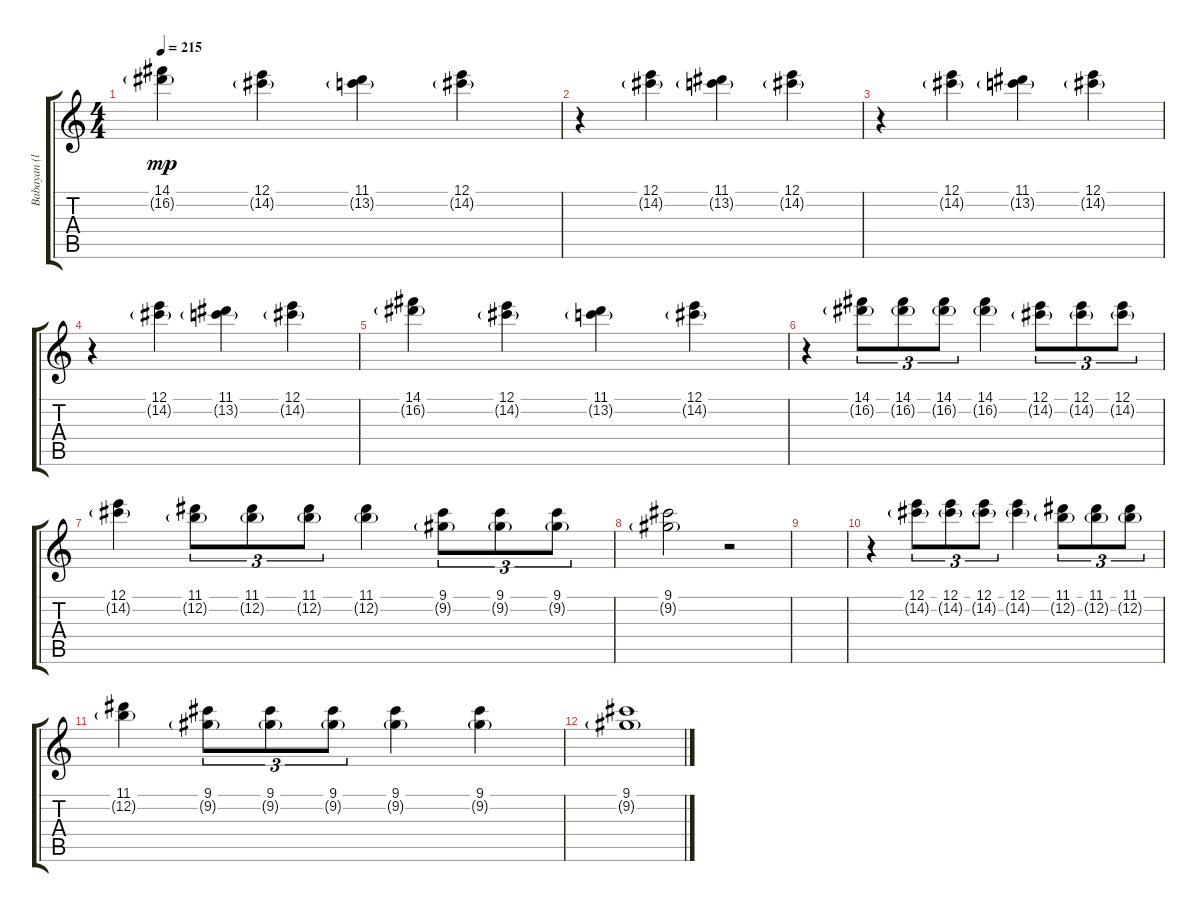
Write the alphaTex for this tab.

\track ("Babayan (lead)" "Babayan (l") {instrument electricguitarclean}
\staff {score tabs}
\tuning (E4 B3 G3 D3 A2 E2) {hide}
\ts (4 4)
\tempo 215
\clef g2
\ks c
(14.1 16.2{g}).4{dy mp} (12.1 14.2{g}).4 (11.1 13.2{g}).4 (12.1 14.2{g}).4 |
r.4 (12.1 14.2{g}).4 (11.1 13.2{g}).4 (12.1 14.2{g}).4 |
r.4 (12.1 14.2{g}).4 (11.1 13.2{g}).4 (12.1 14.2{g}).4 |
r.4 (12.1 14.2{g}).4 (11.1 13.2{g}).4 (12.1 14.2{g}).4 |
(14.1 16.2{g}).4 (12.1 14.2{g}).4 (11.1 13.2{g}).4 (12.1 14.2{g}).4 |
r.4 (14.1 16.2{g}).8{tu (3 2)} (14.1 16.2{g}).8{tu (3 2)} (14.1 16.2{g}).8{tu (3 2)} (14.1 16.2{g}).4 (12.1 14.2{g}).8{tu (3 2)} (12.1 14.2{g}).8{tu (3 2)} (12.1 14.2{g}).8{tu (3 2)} |
(12.1 14.2{g}).4 (11.1 12.2{g}).8{tu (3 2)} (11.1 12.2{g}).8{tu (3 2)} (11.1 12.2{g}).8{tu (3 2)} (11.1 12.2{g}).4 (9.1 9.2{g}).8{tu (3 2)} (9.1 9.2{g}).8{tu (3 2)} (9.1 9.2{g}).8{tu (3 2)} |
(9.1 9.2{g}).2 r.2 |
|
r.4 (12.1 14.2{g}).8{tu (3 2)} (12.1 14.2{g}).8{tu (3 2)} (12.1 14.2{g}).8{tu (3 2)} (12.1 14.2{g}).4 (11.1 12.2{g}).8{tu (3 2)} (11.1 12.2{g}).8{tu (3 2)} (11.1 12.2{g}).8{tu (3 2)} |
(11.1 12.2{g}).4 (9.1 9.2{g}).8{tu (3 2)} (9.1 9.2{g}).8{tu (3 2)} (9.1 9.2{g}).8{tu (3 2)} (9.1 9.2{g}).4 (9.1 9.2{g}).4 |
(9.1 9.2{g}).1
